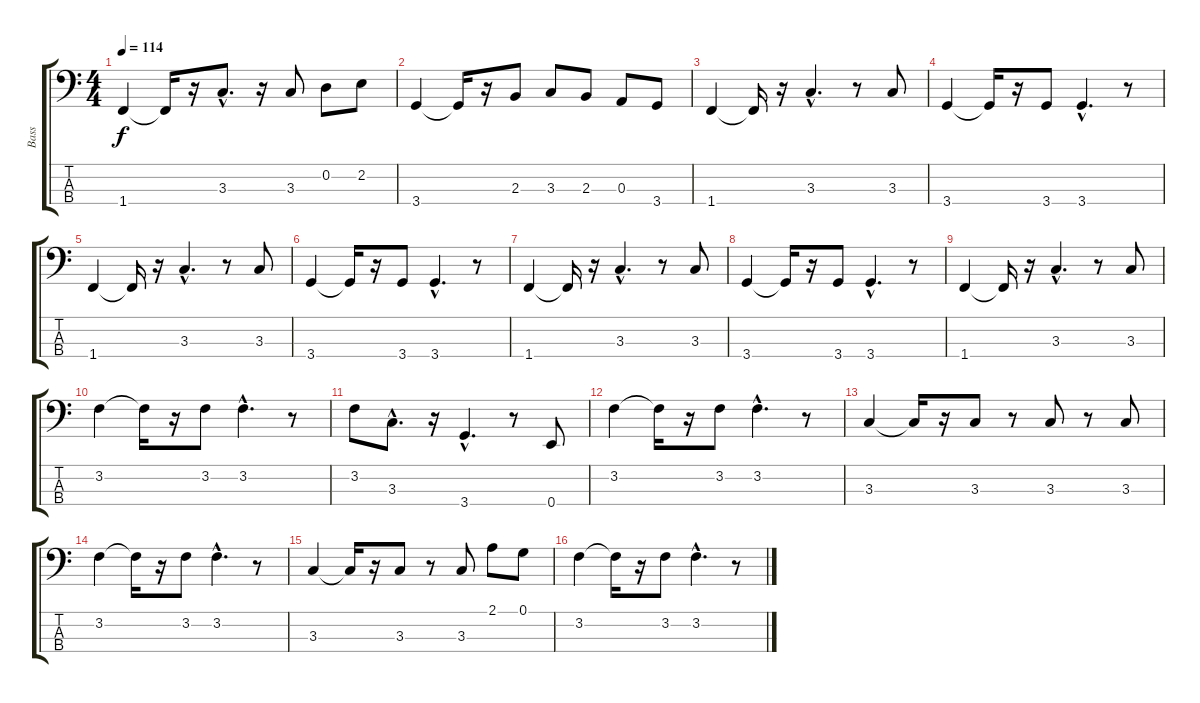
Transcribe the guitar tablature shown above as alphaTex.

\track ("Bass" "Bass") {instrument electricbassfinger}
\staff {score tabs}
\tuning (G2 D2 A1 E1) {hide}
\ts (4 4)
\tempo 114
\clef f4
\ks c
1.4.4{dy f} 1.4{t}.16 r.16 3.3{hac}.8{d} r.16 3.3.8 0.2.8 2.2.8 |
3.4.4 3.4{t}.16 r.16 2.3.8 3.3.8 2.3.8 0.3.8 3.4.8 |
1.4.4 1.4{t}.16 r.16 3.3{hac}.4{d} r.8 3.3.8 |
3.4.4 3.4{t}.16 r.16 3.4.8 3.4{hac}.4{d} r.8 |
1.4.4 1.4{t}.16 r.16 3.3{hac}.4{d} r.8 3.3.8 |
3.4.4 3.4{t}.16 r.16 3.4.8 3.4{hac}.4{d} r.8 |
1.4.4 1.4{t}.16 r.16 3.3{hac}.4{d} r.8 3.3.8 |
3.4.4 3.4{t}.16 r.16 3.4.8 3.4{hac}.4{d} r.8 |
1.4.4 1.4{t}.16 r.16 3.3{hac}.4{d} r.8 3.3.8 |
3.2.4 3.2{t}.16 r.16 3.2.8 3.2{hac}.4{d} r.8 |
3.2.8 3.3{hac}.8{d} r.16 3.4{hac}.4{d} r.8 0.4.8 |
3.2.4 3.2{t}.16 r.16 3.2.8 3.2{hac}.4{d} r.8 |
3.3.4 3.3{t}.16 r.16 3.3.8 r.8 3.3.8 r.8 3.3.8 |
3.2.4 3.2{t}.16 r.16 3.2.8 3.2{hac}.4{d} r.8 |
3.3.4 3.3{t}.16 r.16 3.3.8 r.8 3.3.8 2.1.8 0.1.8 |
3.2.4 3.2{t}.16 r.16 3.2.8 3.2{hac}.4{d} r.8
